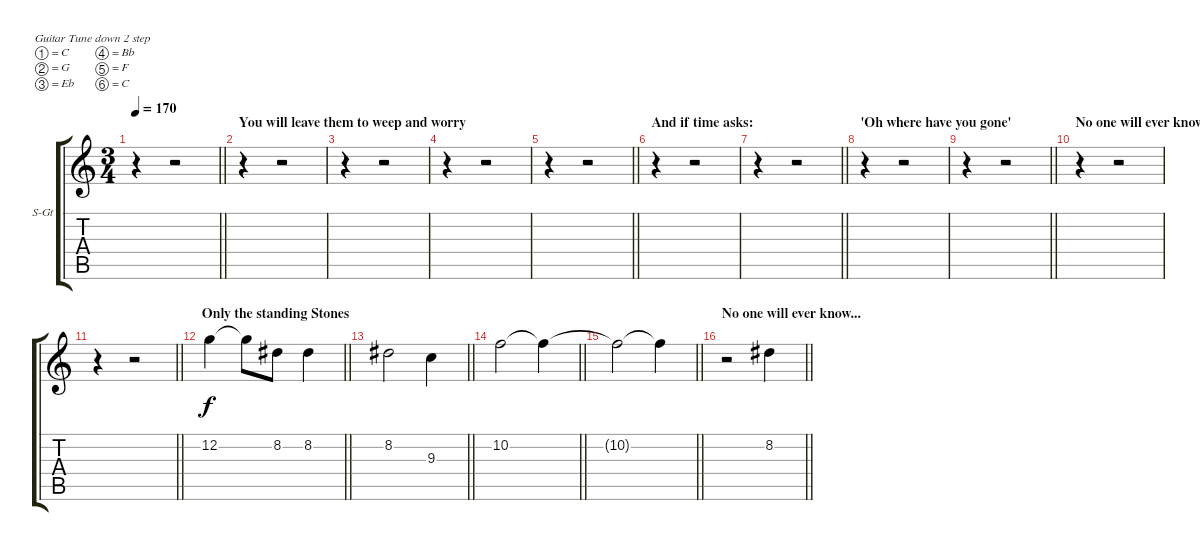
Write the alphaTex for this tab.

\bracketExtendMode groupsimilarinstruments
\firstSystemTrackNameOrientation horizontal
\otherSystemsTrackNameOrientation horizontal
\track ("Voice2 (Marcel)" "S-Gt") {instrument voiceoohs}
\staff {score tabs}
\tuning (C4 G3 Eb3 Bb2 F2 C2)
\displaytranspose 12
\ts (3 4)
\tempo 170
\clef g2
\barLineRight lightlight
\ks c
r.4{dy f} r.2 |
\section ("" "You will leave them to weep and worry")
r.4 r.2 |
r.4 r.2 |
r.4 r.2 |
\barLineRight lightlight
r.4 r.2 |
\section ("" "And if time asks:")
r.4 r.2 |
\barLineRight lightlight
r.4 r.2 |
\section ("" "'Oh where have you gone'")
r.4 r.2 |
\barLineRight lightlight
r.4 r.2 |
\section ("" "No one will ever know...")
r.4 r.2 |
\barLineRight lightlight
r.4 r.2 |
\section ("" "Only the standing Stones")
\barLineRight lightlight
12.2.4 12.2{t}.8 8.2.8 8.2.4 |
\barLineRight lightlight
8.2.2 9.3.4 |
\barLineRight lightlight
10.2.2 10.2{t}.4 |
\barLineRight lightlight
10.2{t}.2 10.2{t}.4 |
\section ("" "No one will ever know...")
\barLineRight lightlight
r.2 8.2.4
